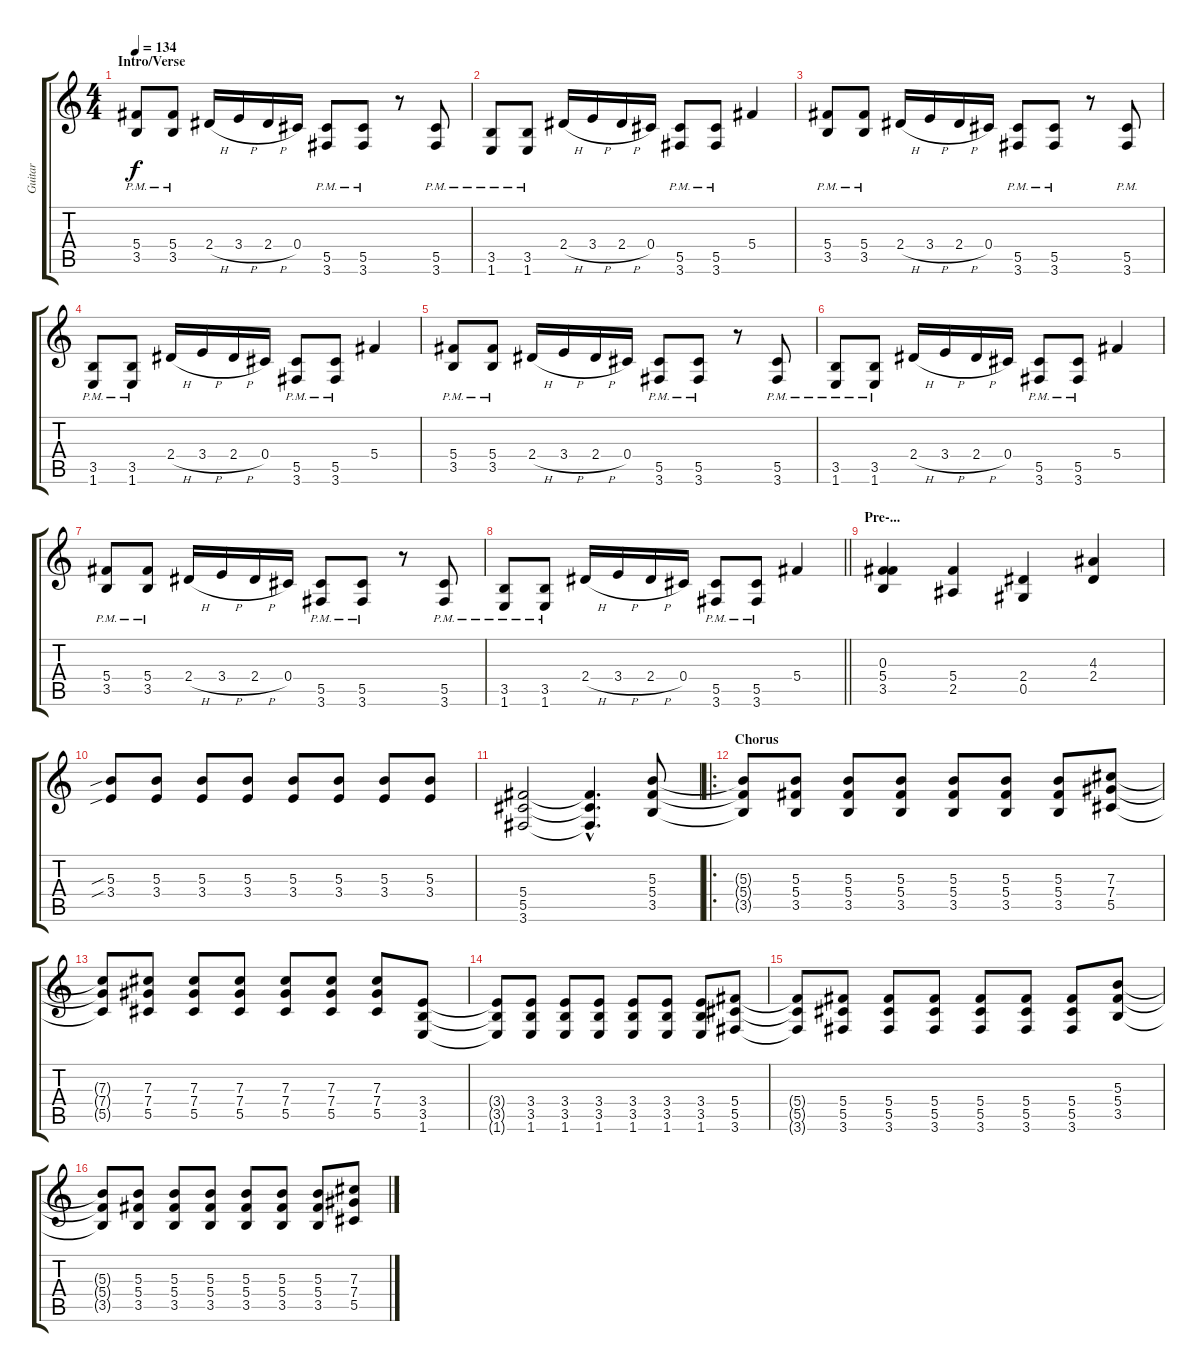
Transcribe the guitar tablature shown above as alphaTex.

\track ("Guitar" "Guitar") {instrument distortionguitar}
\staff {score tabs}
\tuning (Eb4 Bb3 Gb3 Db3 Ab2 Eb2) {hide}
\ts (4 4)
\section ("" "Intro/Verse")
\tempo 134
\clef g2
\ks c
(5.4{pm} 3.5{pm}).8{dy f instrument distortionguitar} (5.4{pm} 3.5{pm}).8 2.4{h}.16 3.4{h}.16 2.4{h}.16 0.4.16 (5.5{pm} 3.6{pm}).8 (5.5{pm} 3.6{pm}).8 r.8 (5.5{pm} 3.6{pm}).8 |
(3.5{pm} 1.6{pm}).8 (3.5{pm} 1.6{pm}).8 2.4{h}.16 3.4{h}.16 2.4{h}.16 0.4.16 (5.5{pm} 3.6{pm}).8 (5.5{pm} 3.6{pm}).8 5.4.4 |
(5.4{pm} 3.5{pm}).8 (5.4{pm} 3.5{pm}).8 2.4{h}.16 3.4{h}.16 2.4{h}.16 0.4.16 (5.5{pm} 3.6{pm}).8 (5.5{pm} 3.6{pm}).8 r.8 (5.5{pm} 3.6{pm}).8 |
(3.5{pm} 1.6{pm}).8 (3.5{pm} 1.6{pm}).8 2.4{h}.16 3.4{h}.16 2.4{h}.16 0.4.16 (5.5{pm} 3.6{pm}).8 (5.5{pm} 3.6{pm}).8 5.4.4 |
(5.4{pm} 3.5{pm}).8 (5.4{pm} 3.5{pm}).8 2.4{h}.16 3.4{h}.16 2.4{h}.16 0.4.16 (5.5{pm} 3.6{pm}).8 (5.5{pm} 3.6{pm}).8 r.8 (5.5{pm} 3.6{pm}).8 |
(3.5{pm} 1.6{pm}).8 (3.5{pm} 1.6{pm}).8 2.4{h}.16 3.4{h}.16 2.4{h}.16 0.4.16 (5.5{pm} 3.6{pm}).8 (5.5{pm} 3.6{pm}).8 5.4.4 |
(5.4{pm} 3.5{pm}).8 (5.4{pm} 3.5{pm}).8 2.4{h}.16 3.4{h}.16 2.4{h}.16 0.4.16 (5.5{pm} 3.6{pm}).8 (5.5{pm} 3.6{pm}).8 r.8 (5.5{pm} 3.6{pm}).8 |
\barLineRight lightlight
(3.5{pm} 1.6{pm}).8 (3.5{pm} 1.6{pm}).8 2.4{h}.16 3.4{h}.16 2.4{h}.16 0.4.16 (5.5{pm} 3.6{pm}).8 (5.5{pm} 3.6{pm}).8 5.4.4 |
\section ("" "Pre-...")
(0.3 5.4 3.5).4 (5.4 2.5).4 (2.4 0.5).4 (4.3 2.4).4 |
(5.3{sib} 3.4{sib}).8 (5.3 3.4).8 (5.3 3.4).8 (5.3 3.4).8 (5.3 3.4).8 (5.3 3.4).8 (5.3 3.4).8 (5.3 3.4).8 |
(5.4 5.5 3.6).2 (5.4{hac t} 5.5{hac t} 3.6{hac t}).4{d} (5.3 5.4 3.5).8 |
\ro
\section ("" "Chorus")
(5.3{t} 5.4{t} 3.5{t}).8 (5.3 5.4 3.5).8 (5.3 5.4 3.5).8 (5.3 5.4 3.5).8 (5.3 5.4 3.5).8 (5.3 5.4 3.5).8 (5.3 5.4 3.5).8 (7.3 7.4 5.5).8 |
(7.3{t} 7.4{t} 5.5{t}).8 (7.3 7.4 5.5).8 (7.3 7.4 5.5).8 (7.3 7.4 5.5).8 (7.3 7.4 5.5).8 (7.3 7.4 5.5).8 (7.3 7.4 5.5).8 (3.4 3.5 1.6).8 |
(3.4{t} 3.5{t} 1.6{t}).8 (3.4 3.5 1.6).8 (3.4 3.5 1.6).8 (3.4 3.5 1.6).8 (3.4 3.5 1.6).8 (3.4 3.5 1.6).8 (3.4 3.5 1.6).8 (5.4 5.5 3.6).8 |
(5.4{t} 5.5{t} 3.6{t}).8 (5.4 5.5 3.6).8 (5.4 5.5 3.6).8 (5.4 5.5 3.6).8 (5.4 5.5 3.6).8 (5.4 5.5 3.6).8 (5.4 5.5 3.6).8 (5.3 5.4 3.5).8 |
(5.3{t} 5.4{t} 3.5{t}).8 (5.3 5.4 3.5).8 (5.3 5.4 3.5).8 (5.3 5.4 3.5).8 (5.3 5.4 3.5).8 (5.3 5.4 3.5).8 (5.3 5.4 3.5).8 (7.3 7.4 5.5).8
